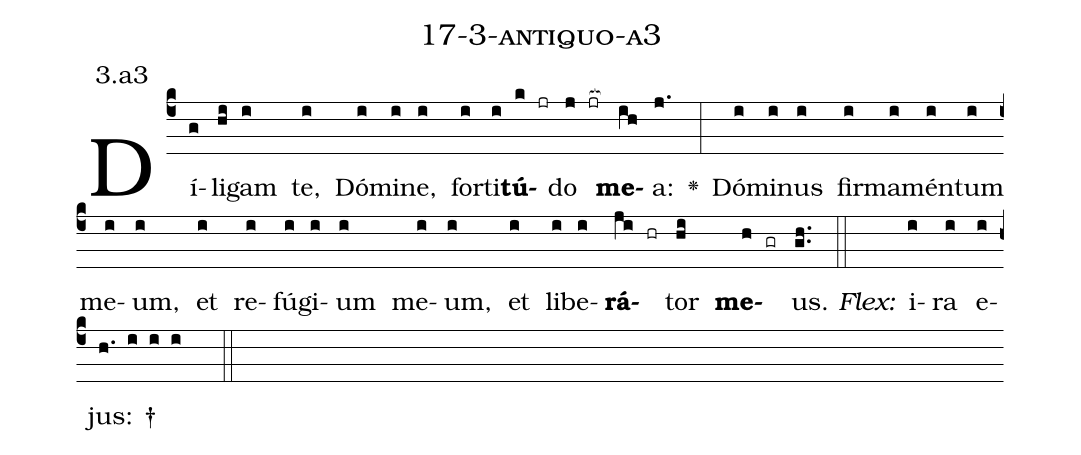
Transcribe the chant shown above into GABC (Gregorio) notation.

name: 17-3-antiquo-a3;
annotation: 3.a3;
%%
(c4)Dí(g)li(hi)gam(i) te,(i) Dó(i)mi(i)ne,(i) for(i)ti(i)<b>tú</b>(k jr)do(j jr[ocb:1{]) <b>me</b>(ih[ocb:0}])a:(j.) <v>\greheightstar</v>(:) Dó(i)mi(i)nus(i) fir(i)ma(i)mén(i)tum(i) me(i)um,(i) et(i) re(i)fú(i)gi(i)um(i) me(i)um,(i) et(i) li(i)be(i)<b>rá</b>(ji hr)tor(hi) <b>me</b>(h gr)us.(gh..) (::)
<i>Flex:</i>()  i(i)ra(i) e(i)jus: †(h. i i i  ::)

%E(i) u(i) o(ji) u(hi) a(h) e.(gh..) (::)
